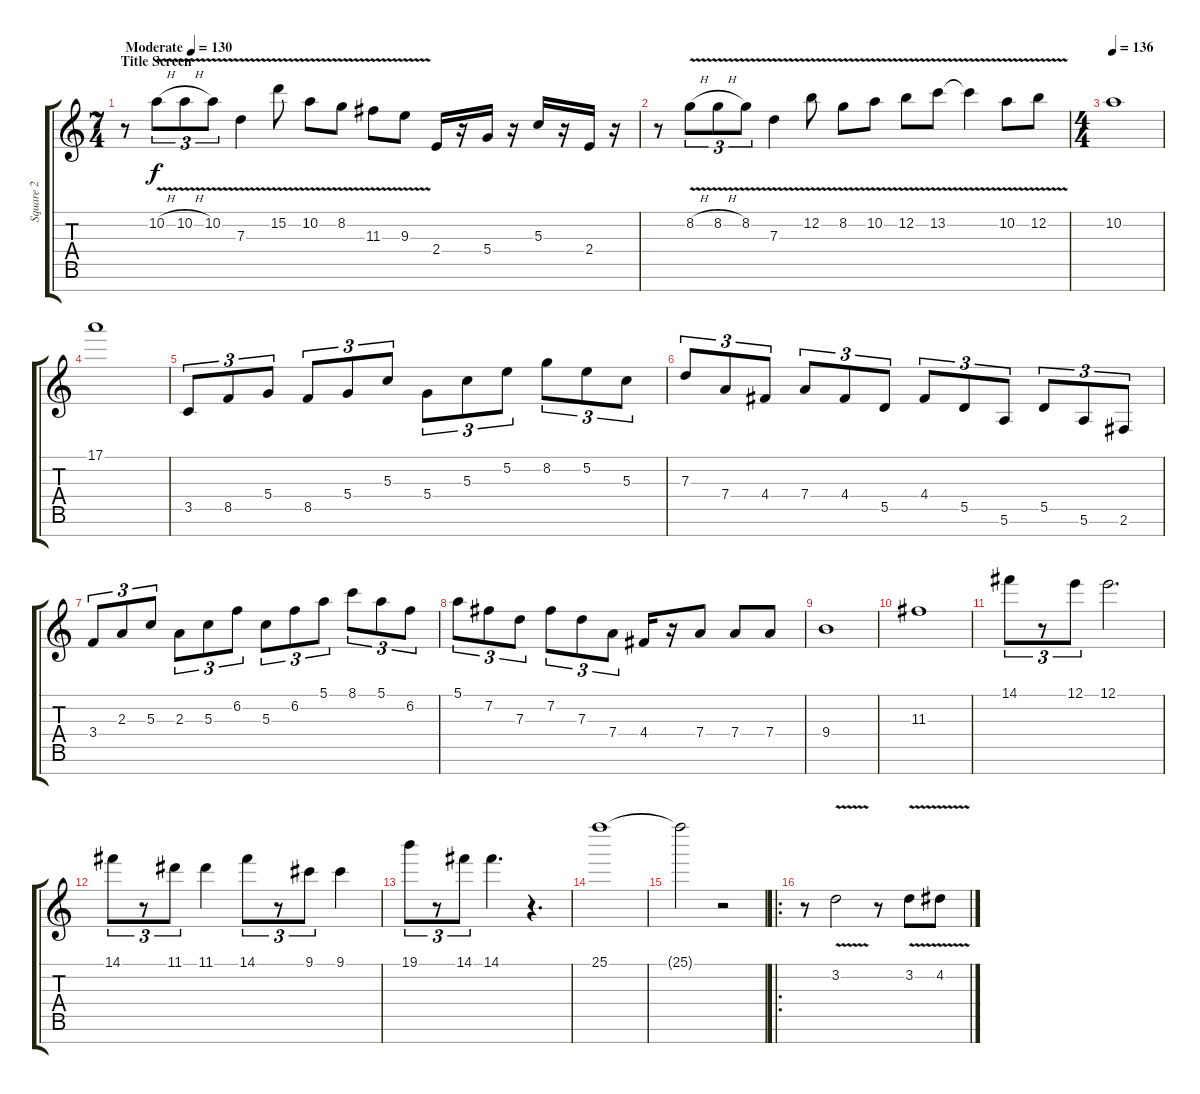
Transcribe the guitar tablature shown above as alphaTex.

\track ("Square 2" "Square 2") {instrument overdrivenguitar}
\staff {score tabs}
\tuning (E4 B3 G3 D3 A2 E2 B1) {hide}
\ts (7 4)
\section ("" "Title Screen")
\tempo (130 "Moderate")
\clef g2
\ks c
r.8{dy f volume 9 instrument overdrivenguitar} 10.2{v h}.8{tu (3 2)} 10.2{v h}.8{tu (3 2)} 10.2{v}.8{tu (3 2)} 7.3{v}.4 15.2{v}.8 10.2{v}.8 8.2{v}.8 11.3{v}.8 9.3{v}.8 2.4.16 r.16 5.4.16 r.16 5.3.16 r.16 2.4.16 r.16 |
r.8 8.2{v h}.8{tu (3 2)} 8.2{v h}.8{tu (3 2)} 8.2{v}.8{tu (3 2)} 7.3{v}.4 12.2{v}.8 8.2{v}.8 10.2{v}.8 12.2{v}.8 13.2{v}.8 13.2{t}.4 10.2{v}.8 12.2{v}.8 |
\ts (4 4)
\tempo 136
10.2.1 |
17.1.1 |
3.5.8{tu (3 2)} 8.5.8{tu (3 2)} 5.4.8{tu (3 2)} 8.5.8{tu (3 2)} 5.4.8{tu (3 2)} 5.3.8{tu (3 2)} 5.4.8{tu (3 2)} 5.3.8{tu (3 2)} 5.2.8{tu (3 2)} 8.2.8{tu (3 2)} 5.2.8{tu (3 2)} 5.3.8{tu (3 2)} |
7.3.8{tu (3 2)} 7.4.8{tu (3 2)} 4.4.8{tu (3 2)} 7.4.8{tu (3 2)} 4.4.8{tu (3 2)} 5.5.8{tu (3 2)} 4.4.8{tu (3 2)} 5.5.8{tu (3 2)} 5.6.8{tu (3 2)} 5.5.8{tu (3 2)} 5.6.8{tu (3 2)} 2.6.8{tu (3 2)} |
3.4.8{tu (3 2)} 2.3.8{tu (3 2)} 5.3.8{tu (3 2)} 2.3.8{tu (3 2)} 5.3.8{tu (3 2)} 6.2.8{tu (3 2)} 5.3.8{tu (3 2)} 6.2.8{tu (3 2)} 5.1.8{tu (3 2)} 8.1.8{tu (3 2)} 5.1.8{tu (3 2)} 6.2.8{tu (3 2)} |
5.1.8{tu (3 2)} 7.2.8{tu (3 2)} 7.3.8{tu (3 2)} 7.2.8{tu (3 2)} 7.3.8{tu (3 2)} 7.4.8{tu (3 2)} 4.4.16 r.16 7.4.8 7.4.8 7.4.8 |
9.4.1 |
11.3.1 |
14.1.8{tu (3 2)} r.8{tu (3 2)} 12.1.8{tu (3 2)} 12.1.2{d} |
14.1.8{tu (3 2)} r.8{tu (3 2)} 11.1.8{tu (3 2)} 11.1.4 14.1.8{tu (3 2)} r.8{tu (3 2)} 9.1.8{tu (3 2)} 9.1.4 |
19.1.8{tu (3 2)} r.8{tu (3 2)} 14.1.8{tu (3 2)} 14.1.4{d} r.4{d} |
25.1.1 |
25.1{t}.2 r.2 |
\ro
r.8 3.2{v}.2 r.8 3.2{v}.8 4.2{v}.8
